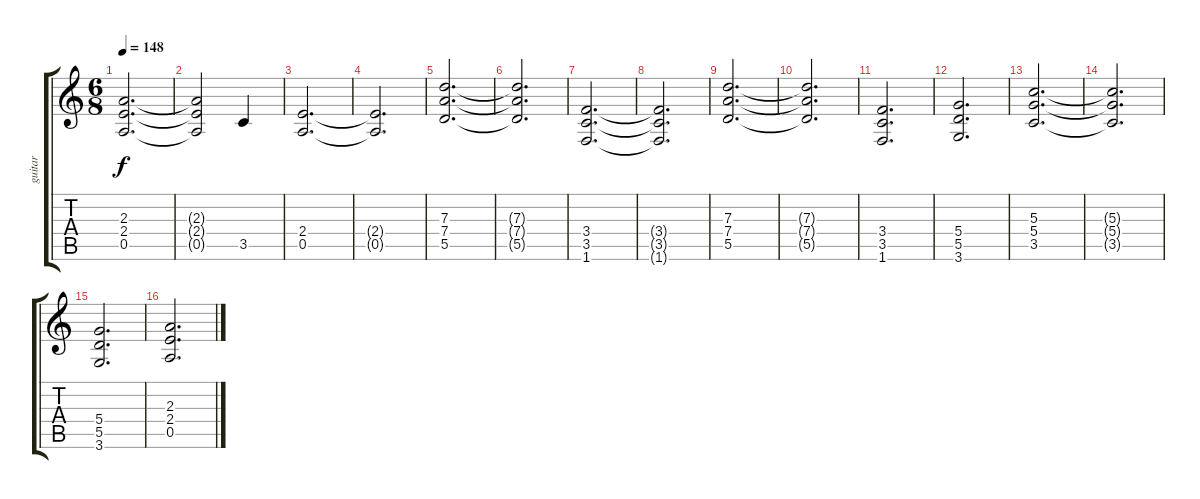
\track ("guitar" "guitar") {instrument electricguitarjazz}
\staff {score tabs}
\tuning (E4 B3 G3 D3 A2 E2) {hide}
\ts (6 8)
\tempo 148
\clef g2
\ks c
(2.3 2.4 0.5).2{d dy f} |
(2.3{t} 2.4{t} 0.5{t}).2 3.5.4 |
(2.4 0.5).2{d} |
(2.4{t} 0.5{t}).2{d} |
(7.3 7.4 5.5).2{d} |
(7.3{t} 7.4{t} 5.5{t}).2{d} |
(3.4 3.5 1.6).2{d} |
(3.4{t} 3.5{t} 1.6{t}).2{d} |
(7.3 7.4 5.5).2{d} |
(7.3{t} 7.4{t} 5.5{t}).2{d} |
(3.4 3.5 1.6).2{d} |
(5.4 5.5 3.6).2{d} |
(5.3 5.4 3.5).2{d volume 13 instrument distortionguitar} |
(5.3{t} 5.4{t} 3.5{t}).2{d} |
(5.4 5.5 3.6).2{d} |
(2.3 2.4 0.5).2{d}
